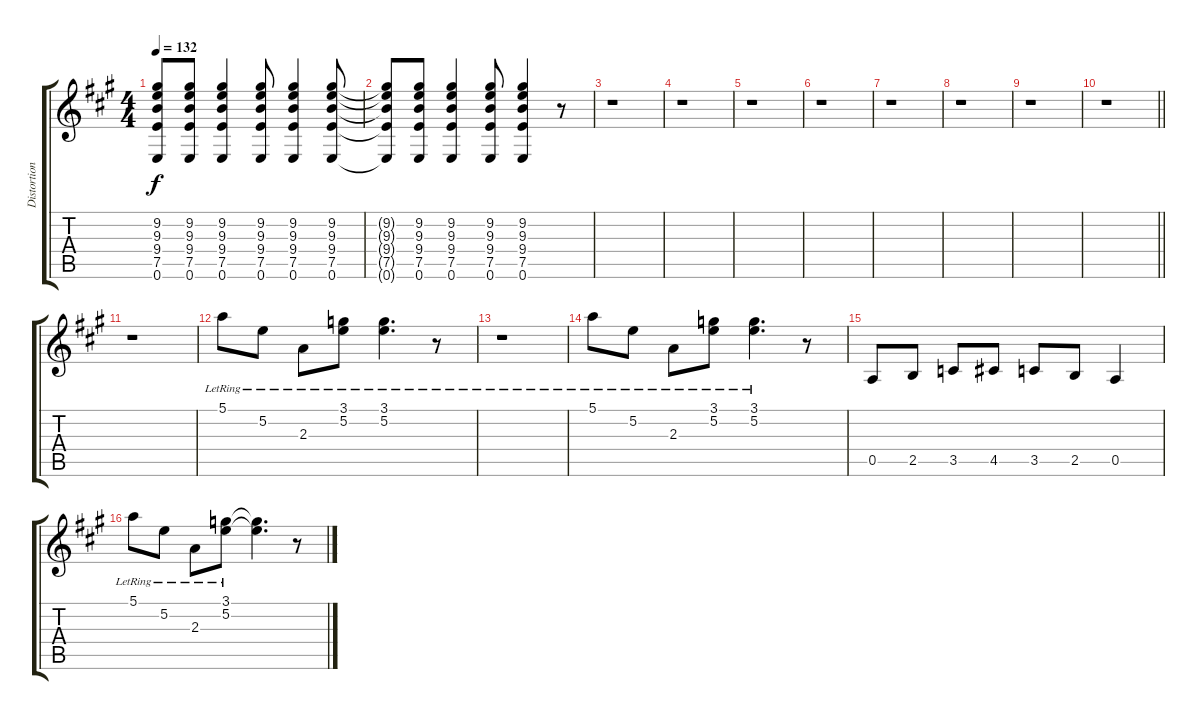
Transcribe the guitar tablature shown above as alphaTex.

\track ("Distortion" "Distortion") {instrument distortionguitar}
\staff {score tabs}
\tuning (E4 B3 G3 D3 A2 E2) {hide}
\ts (4 4)
\tempo 132
\clef g2
\ks a
(9.2 9.3 9.4 7.5 0.6).8{dy f} (9.2 9.3 9.4 7.5 0.6).8 (9.2 9.3 9.4 7.5 0.6).4 (9.2 9.3 9.4 7.5 0.6).8 (9.2 9.3 9.4 7.5 0.6).4 (9.2 9.3 9.4 7.5 0.6).8 |
(9.2{t} 9.3{t} 9.4{t} 7.5{t} 0.6{t}).8 (9.2 9.3 9.4 7.5 0.6).8 (9.2 9.3 9.4 7.5 0.6).4 (9.2 9.3 9.4 7.5 0.6).8 (9.2 9.3 9.4 7.5 0.6).4 r.8 |
r.1 |
r.1 |
r.1 |
r.1 |
r.1 |
r.1 |
r.1 |
\barLineRight lightlight
r.1 |
r.1 |
5.1{lr}.8 5.2{lr}.8 2.3{lr}.8 (3.1{lr} 5.2{lr}).8 (3.1{lr} 5.2{lr}).4{d} r.8 |
r.1 |
5.1{lr}.8 5.2{lr}.8 2.3{lr}.8 (3.1{lr} 5.2{lr}).8 (3.1{lr} 5.2{lr}).4{d} r.8 |
0.5.8 2.5.8 3.5.8 4.5.8 3.5.8 2.5.8 0.5.4 |
5.1{lr}.8 5.2{lr}.8 2.3{lr}.8 (3.1{lr} 5.2{lr}).8 (3.1{t} 5.2{t}).4{d} r.8
